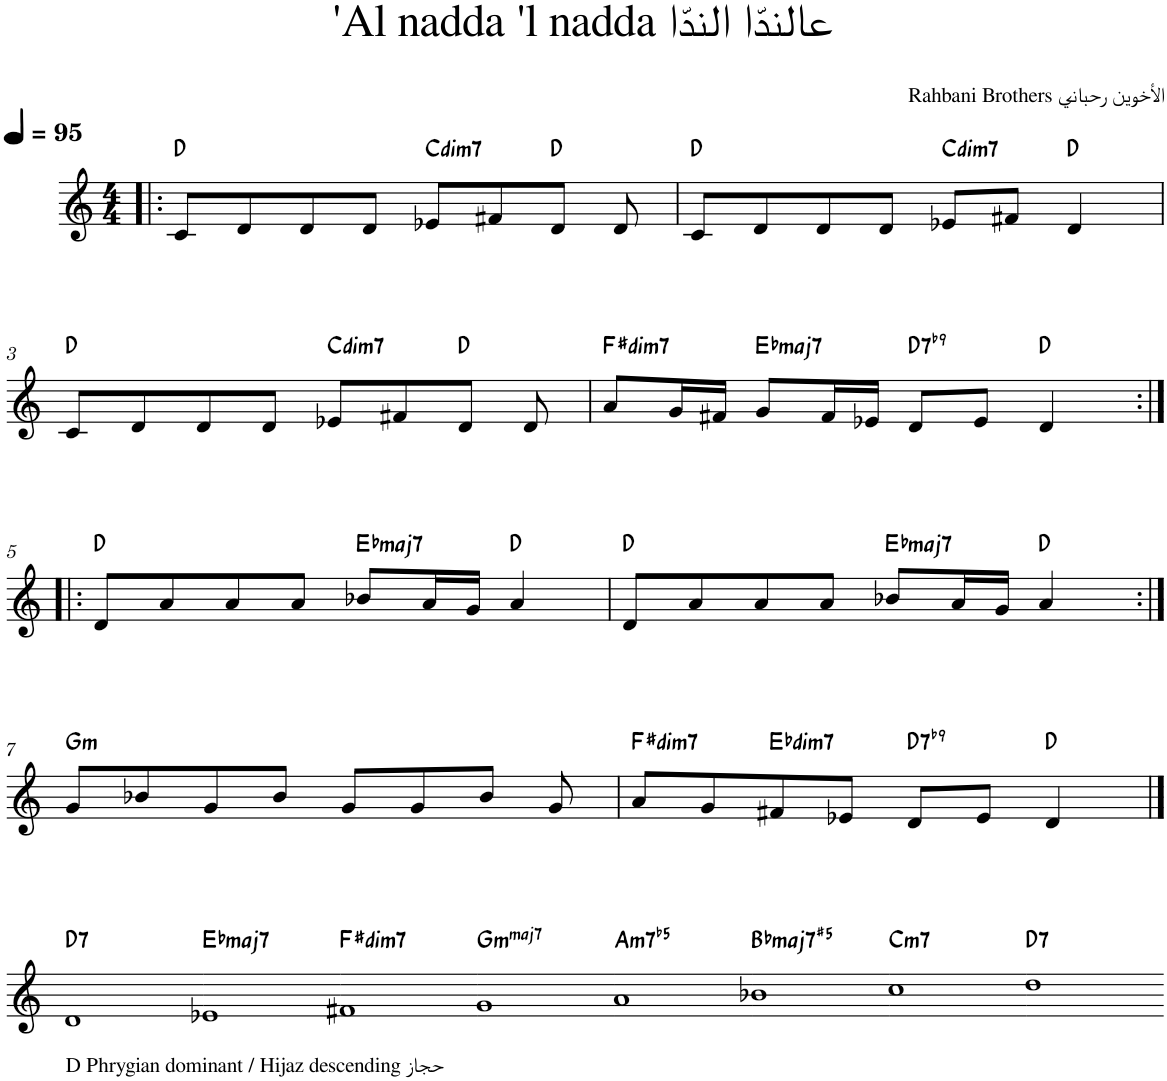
**kern	**harte
*part1	*part1
*staff1	*
*I"Piano	*
*I'Pno.	*
*clefG2	*
*k[]	*
*M4/4	*
*MM95	*
=1!|:	=1!|:
8c/L	D:maj
8d/	.
8d/	.
8d/J	.
!	!LO:H:kt=dim7
8e-X/L	C:dim7
8f#X/	.
8d/J	D:maj
8d/	.
=2	=2
8c/L	D:maj
8d/	.
8d/	.
8d/J	.
!	!LO:H:kt=dim7
8e-X/L	C:dim7
8f#X/J	.
4d/	D:maj
!!LO:LB:g=z
=3	=3
8c/L	D:maj
8d/	.
8d/	.
8d/J	.
!	!LO:H:kt=dim7
8e-X/L	C:dim7
8f#X/	.
8d/J	D:maj
8d/	.
=4	=4
!	!LO:H:kt=dim7
8a/L	F#:dim7
16g/L	.
16f#X/JJ	.
!	!LO:H:kt=maj7
8g/L	Eb:maj7
16f#/L	.
16e-X/JJ	.
!	!LO:H:kt=7
8d/L	D:7(b9)
8e-/J	.
4d/	D:maj
!!LO:LB:g=z
=5:|!|:	=5:|!|:
8d/L	D:maj
8a/	.
8a/	.
8a/J	.
!	!LO:H:kt=maj7
8b-X/L	Eb:maj7
16a/L	.
16g/JJ	.
4a/	D:maj
=6	=6
8d/L	D:maj
8a/	.
8a/	.
8a/J	.
!	!LO:H:kt=maj7
8b-X/L	Eb:maj7
16a/L	.
16g/JJ	.
4a/	D:maj
!!LO:LB:g=z
=7:|!	=7:|!
!	!LO:H:kt=m
8g/L	G:min
8b-X/	.
8g/	.
8b-/J	.
8g/L	.
8g/	.
8b-/J	.
8g/	.
=8	=8
!	!LO:H:kt=dim7
8a/L	F#:dim7
8g/	.
!	!LO:H:kt=dim7
8f#X/	Eb:dim7
8e-X/J	.
!	!LO:H:kt=7
8d/L	D:7(b9)
8e-/J	.
4d/	D:maj
!!LO:LB:g=z
==8X1	==8X1
!LO:TX:b:t=D Phrygian dominant / Hijaz descending حجاز	!LO:H:kt=7
1d	D:7
=8X2-	=8X2-
!	!LO:H:kt=maj7
1e-X	Eb:maj7
=8X3-	=8X3-
!	!LO:H:kt=dim7
1f#X	F#:dim7
=8X4-	=8X4-
!	!LO:H:kt=mmaj7
1g	G:minmaj7
=8X5-	=8X5-
!	!LO:H:kt=m7b5
1a	A:hdim7
=8X6-	=8X6-
!	!LO:H:kt=maj7
1b-X	Bb:(3,#5,7)
=8X7-	=8X7-
!	!LO:H:kt=m7
1cc	C:min7
=8X8-	=8X8-
!	!LO:H:kt=7
1dd	D:7
=-	=-
*-	*-
